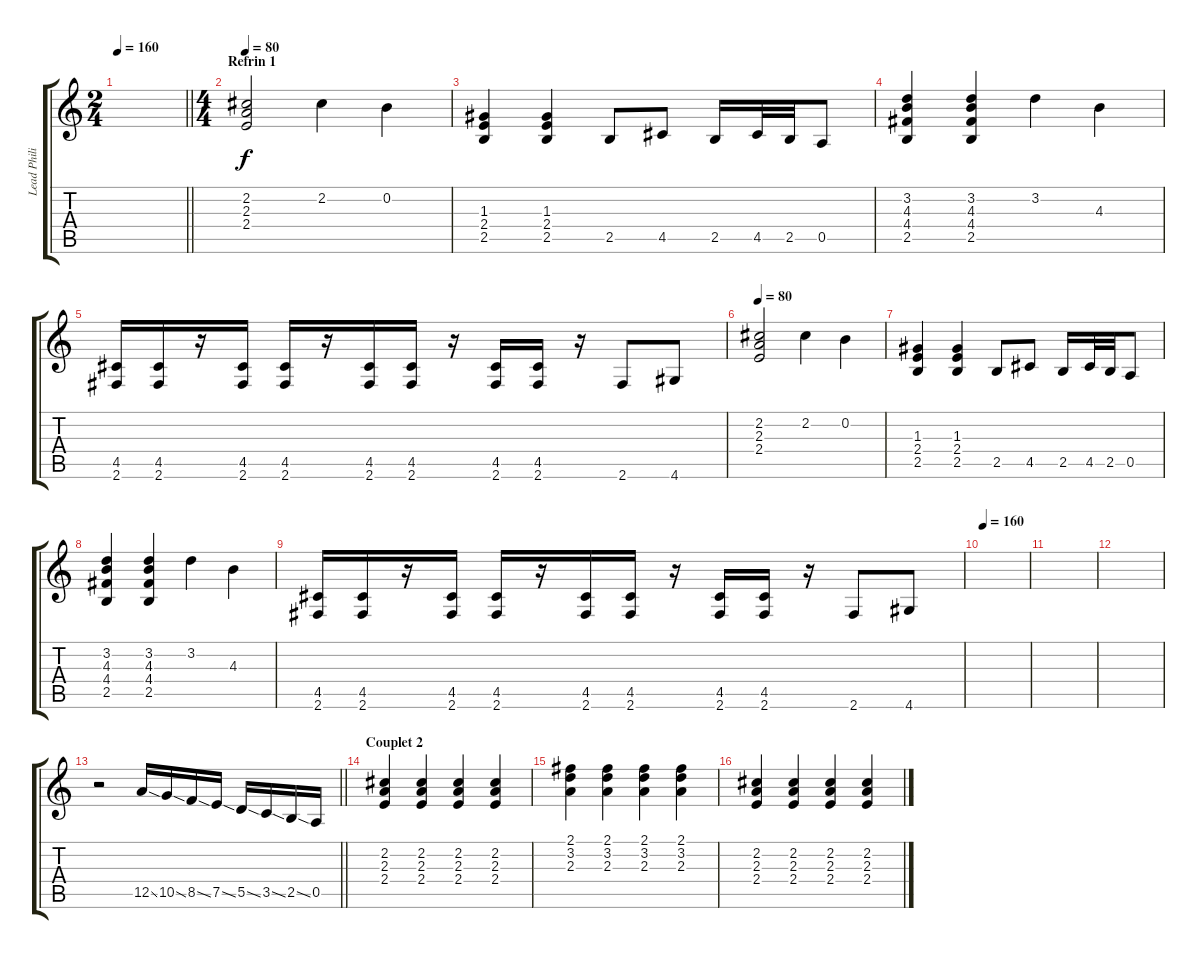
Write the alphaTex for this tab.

\track ("Lead Philippe" "Lead Phili") {instrument overdrivenguitar}
\staff {score tabs}
\tuning (E4 B3 G3 D3 A2 E2) {hide}
\ts (2 4)
\tempo 160
\clef g2
\barLineRight lightlight
\ks c
|
\ts (4 4)
\section ("" "Refrin 1")
\tempo 80
(2.2 2.3 2.4).2{volume 8} 2.2.4 0.2.4 |
(1.3 2.4 2.5).4 (1.3 2.4 2.5).4 2.5.8 4.5.8 2.5.16 4.5.32 2.5.32 0.5.8 |
(3.2 4.3 4.4 2.5).4 (3.2 4.3 4.4 2.5).4 3.2.4 4.3.4 |
(4.5 2.6).16 (4.5 2.6).16 r.16 (4.5 2.6).16 (4.5 2.6).16 r.16 (4.5 2.6).16 (4.5 2.6).16 r.16 (4.5 2.6).16 (4.5 2.6).16 r.16 2.6.8 4.6.8 |
\tempo 80
(2.2 2.3 2.4).2{volume 8} 2.2.4 0.2.4 |
(1.3 2.4 2.5).4 (1.3 2.4 2.5).4 2.5.8 4.5.8 2.5.16 4.5.32 2.5.32 0.5.8 |
(3.2 4.3 4.4 2.5).4 (3.2 4.3 4.4 2.5).4 3.2.4 4.3.4 |
(4.5 2.6).16 (4.5 2.6).16 r.16 (4.5 2.6).16 (4.5 2.6).16 r.16 (4.5 2.6).16 (4.5 2.6).16 r.16 (4.5 2.6).16 (4.5 2.6).16 r.16 2.6.8 4.6.8 |
\tempo 160
|
|
|
\barLineRight lightlight
r.2 12.5{ss}.16{volume 16} 10.5{ss}.16 8.5{ss}.16 7.5{ss}.16 5.5{ss}.16 3.5{ss}.16 2.5{ss}.16 0.5.16 |
\section ("" "Couplet 2")
(2.2 2.3 2.4).4{volume 8} (2.2 2.3 2.4).4 (2.2 2.3 2.4).4 (2.2 2.3 2.4).4 |
(2.1 3.2 2.3).4 (2.1 3.2 2.3).4 (2.1 3.2 2.3).4 (2.1 3.2 2.3).4 |
(2.2 2.3 2.4).4 (2.2 2.3 2.4).4 (2.2 2.3 2.4).4 (2.2 2.3 2.4).4
